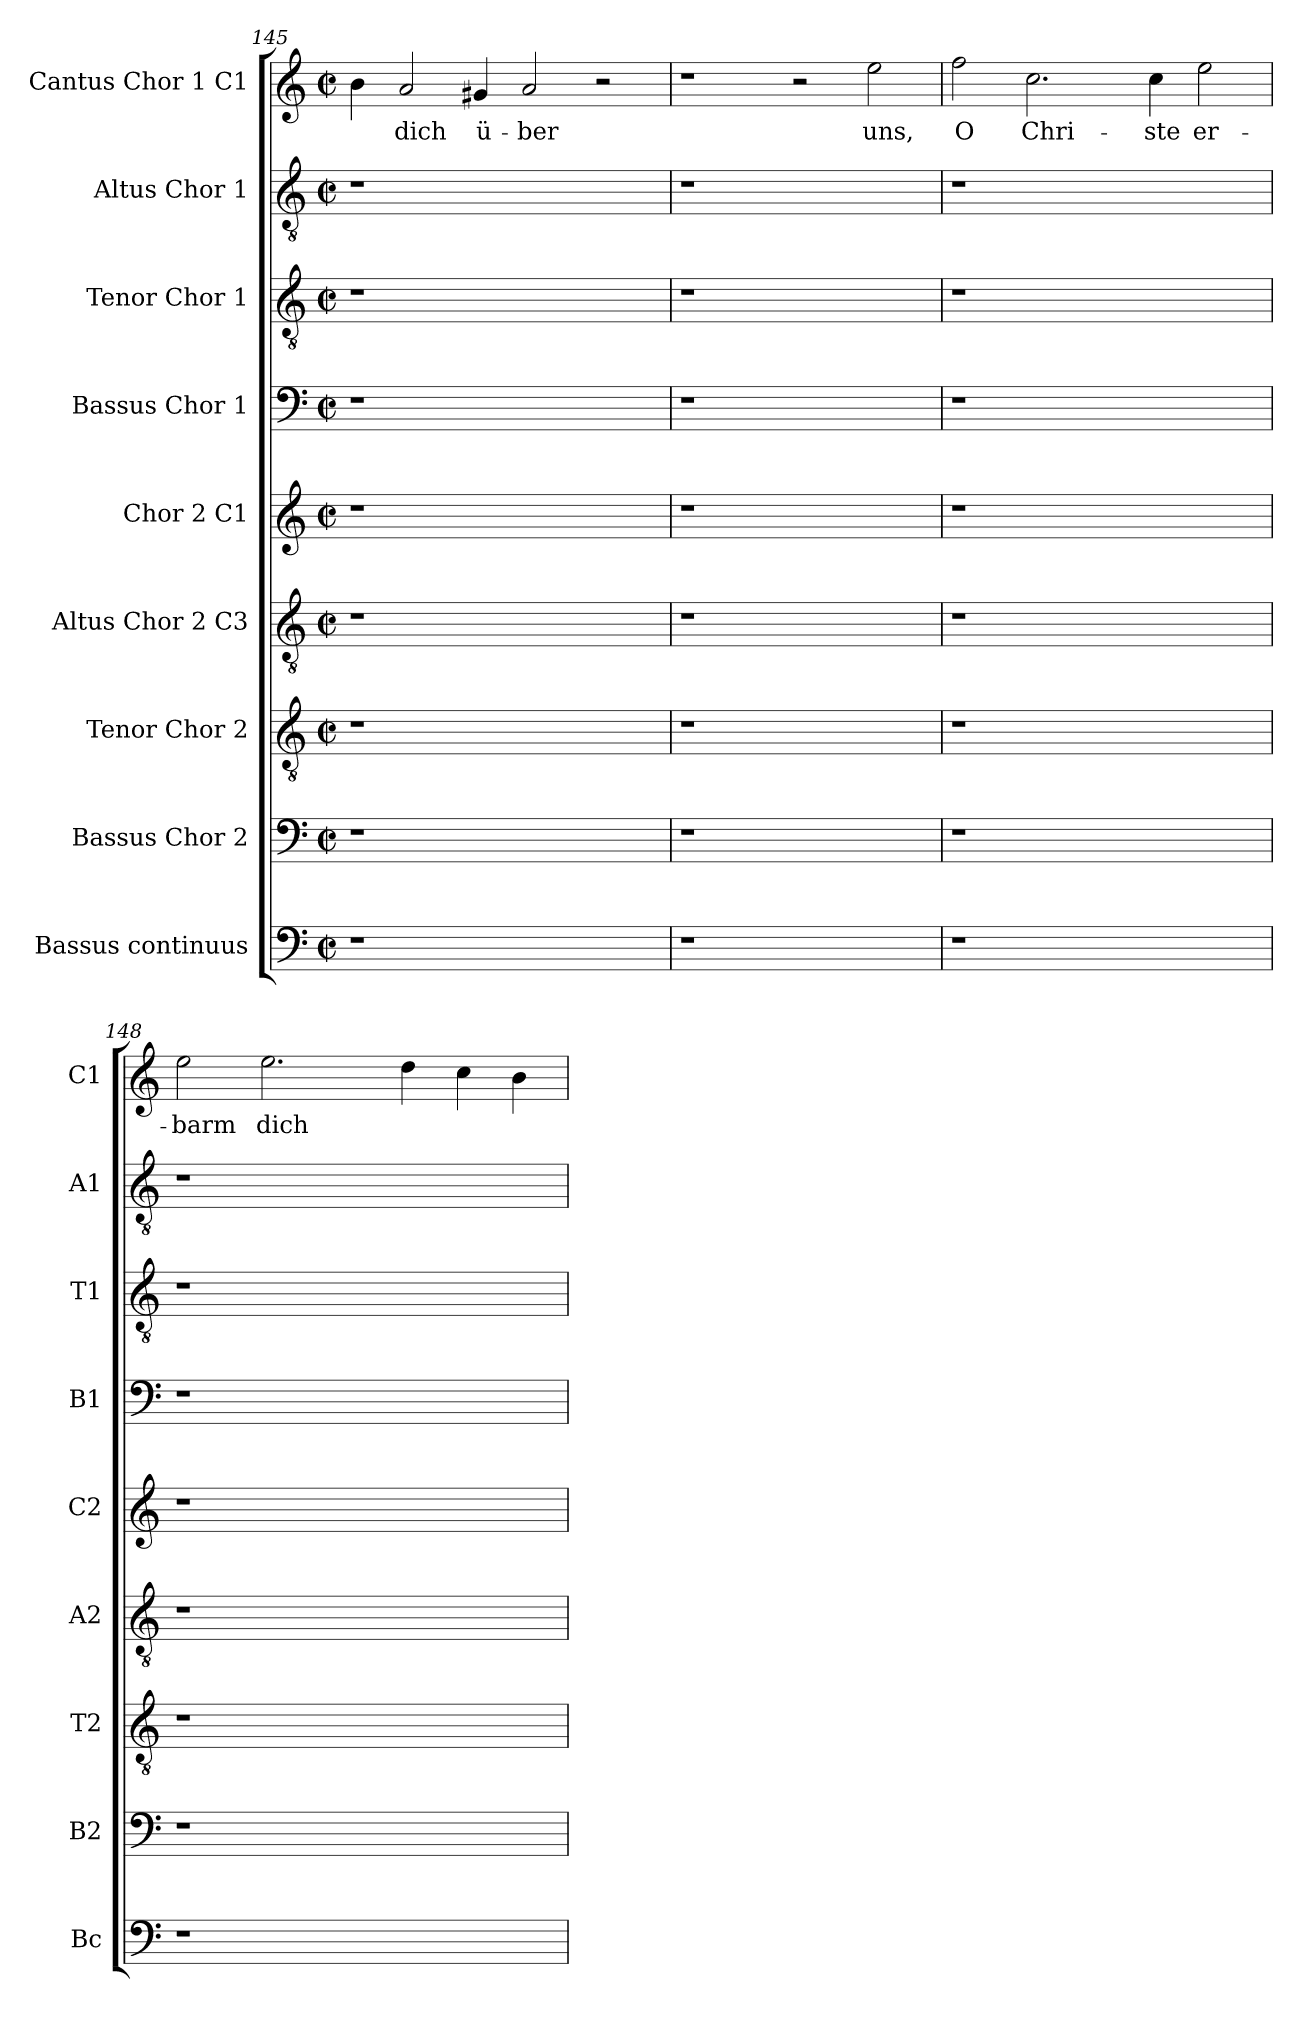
**kern	**kern	**kern	**kern	**kern	**kern	**kern	**kern	**kern	**text
*part9	*part8	*part7	*part6	*part5	*part4	*part3	*part2	*part1	*part1
*staff9	*staff8	*staff7	*staff6	*staff5	*staff4	*staff3	*staff2	*staff1	*staff1
*I"Bassus continuus	*I"Bassus Chor 2	*I"Tenor Chor 2	*I"Altus Chor 2 C3	*I"Chor 2 C1	*I"Bassus Chor 1	*I"Tenor Chor 1	*I"Altus Chor 1	*I"Cantus Chor 1 C1	*
*I'Bc	*I'B2	*I'T2	*I'A2	*I'C2	*I'B1	*I'T1	*I'A1	*I'C1	*
*clefF4	*clefF4	*clefGv2	*clefGv2	*clefG2	*clefF4	*clefGv2	*clefGv2	*clefG2	*
*ITrd7c12	*	*	*	*	*	*	*	*	*
*k[]	*k[]	*k[]	*k[]	*k[]	*k[]	*k[]	*k[]	*k[]	*
*C:	*C:	*C:	*C:	*C:	*C:	*C:	*C:	*C:	*
*M2/2	*M2/2	*M2/2	*M2/2	*M2/2	*M2/2	*M2/2	*M2/2	*M2/2	*
*met(c|)	*met(c|)	*met(c|)	*met(c|)	*met(c|)	*met(c|)	*met(c|)	*met(c|)	*met(c|)	*
=145	=145	=145	=145	=145	=145	=145	=145	=145	=145
1r	1r	1r	1r	1r	1r	1r	1r	4b\	.
!	!	!	!	!	!	!	!	!	!LO:LY:b
.	.	.	.	.	.	.	.	2a/	dich
!	!	!	!	!	!	!	!	!	!LO:LY:b
.	.	.	.	.	.	.	.	4g#X/	ü-
!	!	!	!	!	!	!	!	!	!LO:LY:b
1ryy	1ryy	1ryy	1ryy	1ryy	1ryy	1ryy	1ryy	2a/	-ber
.	.	.	.	.	.	.	.	2r	.
!!LO:LB:g=z
=146	=146	=146	=146	=146	=146	=146	=146	=146	=146
1r	1r	1r	1r	1r	1r	1r	1r	1r	.
1ryy	1ryy	1ryy	1ryy	1ryy	1ryy	1ryy	1ryy	2r	.
!	!	!	!	!	!	!	!	!	!LO:LY:b
.	.	.	.	.	.	.	.	2ee\	uns,
=147	=147	=147	=147	=147	=147	=147	=147	=147	=147
!	!	!	!	!	!	!	!	!	!LO:LY:b
1r	1r	1r	1r	1r	1r	1r	1r	2ff\	O
!	!	!	!	!	!	!	!	!	!LO:LY:b:rj
.	.	.	.	.	.	.	.	2.cc\	Chri-
1ryy	1ryy	1ryy	1ryy	1ryy	1ryy	1ryy	1ryy	.	.
!	!	!	!	!	!	!	!	!	!LO:LY:b
.	.	.	.	.	.	.	.	4cc\	-ste
!	!	!	!	!	!	!	!	!	!LO:LY:b
.	.	.	.	.	.	.	.	2ee\	er-
=148	=148	=148	=148	=148	=148	=148	=148	=148	=148
!	!	!	!	!	!	!	!	!	!LO:LY:b
1r	1r	1r	1r	1r	1r	1r	1r	2ee\	-barm
!	!	!	!	!	!	!	!	!	!LO:LY:b
.	.	.	.	.	.	.	.	2.ee\	dich
1ryy	1ryy	1ryy	1ryy	1ryy	1ryy	1ryy	1ryy	.	.
.	.	.	.	.	.	.	.	4dd\	.
.	.	.	.	.	.	.	.	4cc\	.
.	.	.	.	.	.	.	.	4b\	.
=	=	=	=	=	=	=	=	=	=
*-	*-	*-	*-	*-	*-	*-	*-	*-	*-
